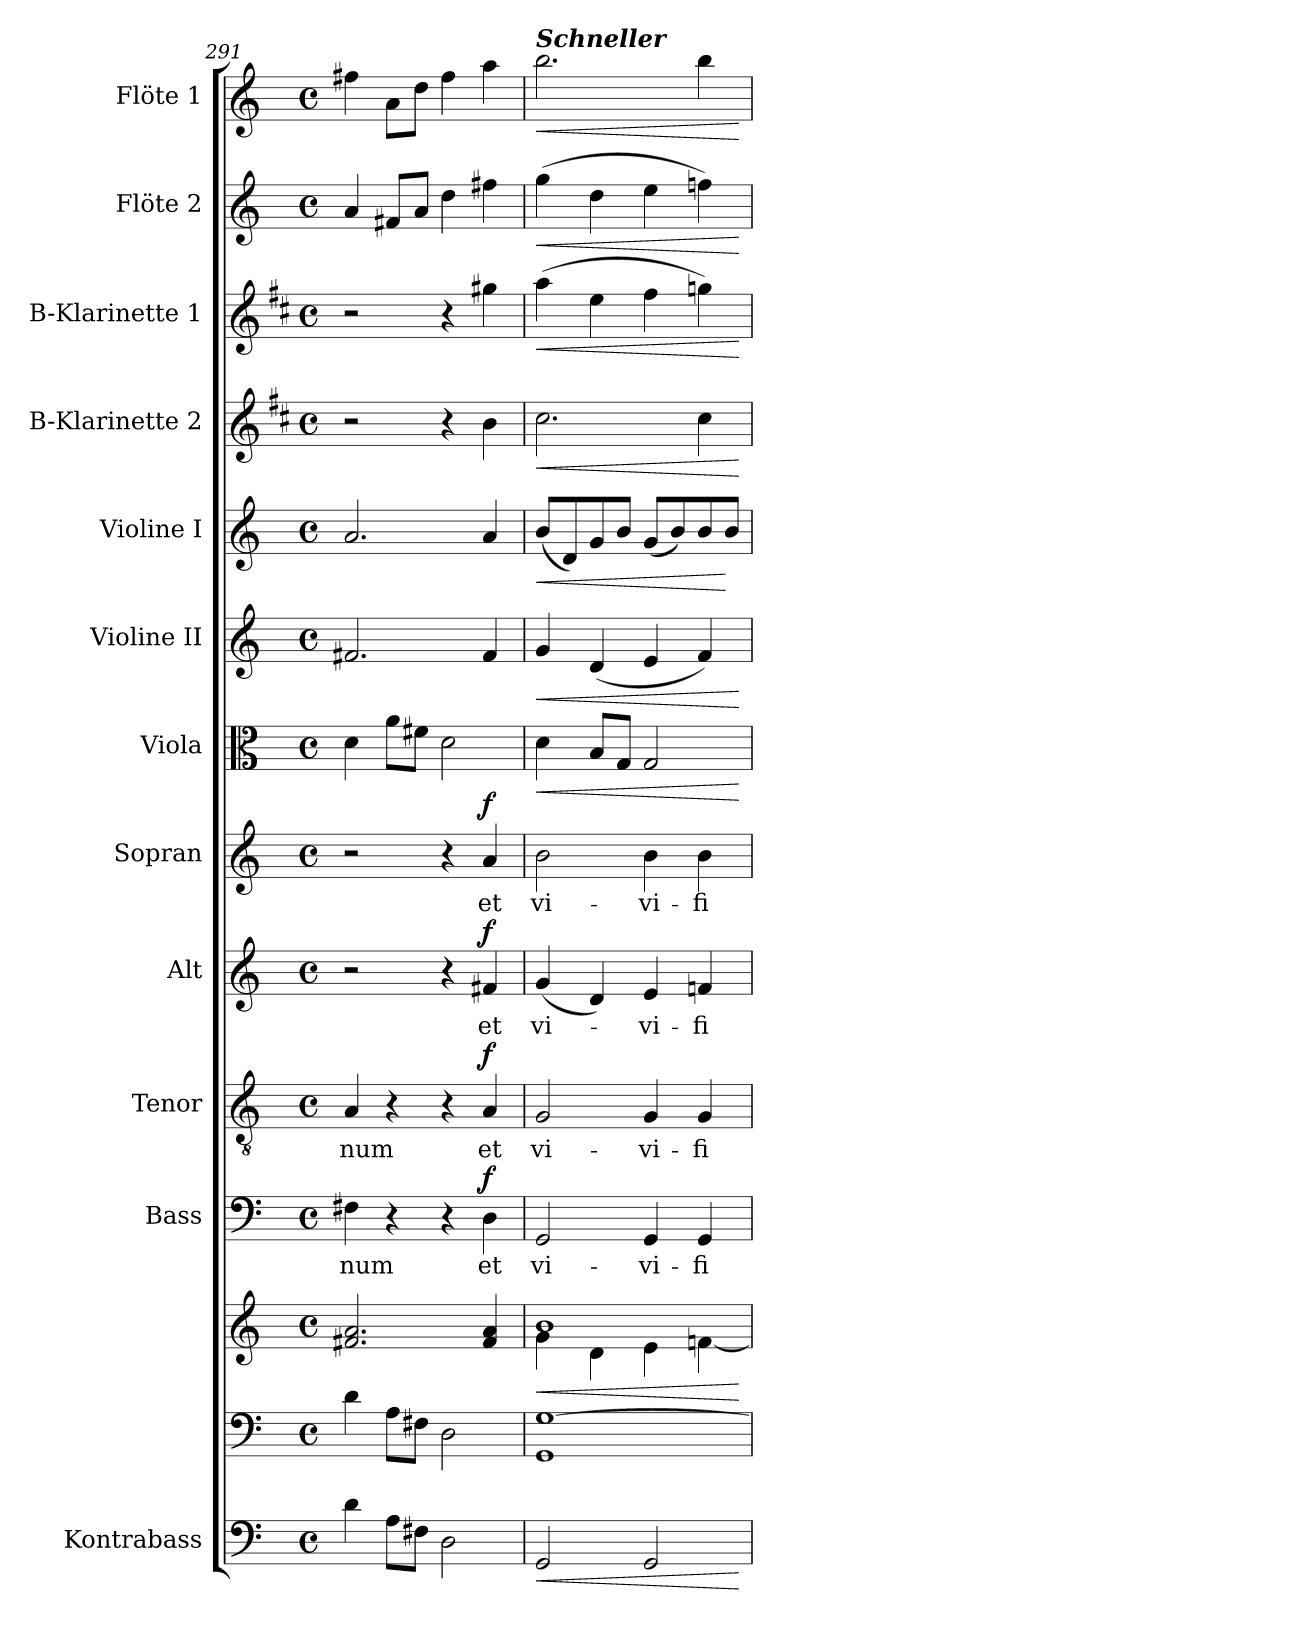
**kern	**dynam	**kern	**kern	**dynam	**kern	**text	**dynam	**kern	**text	**dynam	**kern	**text	**dynam	**kern	**text	**dynam	**kern	**dynam	**kern	**dynam	**kern	**dynam	**kern	**dynam	**kern	**dynam	**kern	**dynam	**kern	**dynam
*part13	*part13	*part12	*part12	*part12	*part11	*part11	*part11	*part10	*part10	*part10	*part9	*part9	*part9	*part8	*part8	*part8	*part7	*part7	*part6	*part6	*part5	*part5	*part4	*part4	*part3	*part3	*part2	*part2	*part1	*part1
*staff14	*staff14	*staff13	*staff12	*staff12/13	*staff11	*staff11	*staff11	*staff10	*staff10	*staff10	*staff9	*staff9	*staff9	*staff8	*staff8	*staff8	*staff7	*staff7	*staff6	*staff6	*staff5	*staff5	*staff4	*staff4	*staff3	*staff3	*staff2	*staff2	*staff1	*staff1
*I"Kontrabass	*	*	*	*	*I"Bass	*	*	*I"Tenor	*	*	*I"Alt	*	*	*I"Sopran	*	*	*I"Viola	*	*I"Violine II	*	*I"Violine I	*	*I"B-Klarinette 2	*	*I"B-Klarinette 1	*	*I"Flöte 2	*	*I"Flöte 1	*
*I'Kb.	*	*	*	*	*I'B.	*	*	*I'T.	*	*	*I'A.	*	*	*I'S.	*	*	*I'Vla.	*	*I'Vl. II	*	*I'Vl. I	*	*I'B Kl. 2	*	*I'B Kl. 1	*	*I'Fl. 2	*	*I'Fl. 1	*
*clefF4	*	*clefF4	*clefG2	*	*clefF4	*	*	*clefGv2	*	*	*clefG2	*	*	*clefG2	*	*	*clefC3	*	*clefG2	*	*clefG2	*	*clefG2	*	*clefG2	*	*clefG2	*	*clefG2	*
*ITrd7c12	*	*	*	*	*	*	*	*	*	*	*	*	*	*	*	*	*	*	*	*	*	*	*ITrd1c2	*	*ITrd1c2	*	*	*	*	*
*k[]	*	*k[]	*k[]	*	*k[]	*	*	*k[]	*	*	*k[]	*	*	*k[]	*	*	*k[]	*	*k[]	*	*k[]	*	*k[]	*	*k[]	*	*k[]	*	*k[]	*
*C:	*	*C:	*C:	*	*C:	*	*	*C:	*	*	*C:	*	*	*C:	*	*	*C:	*	*C:	*	*C:	*	*C:	*	*C:	*	*C:	*	*C:	*
*M4/4	*	*M4/4	*M4/4	*	*M4/4	*	*	*M4/4	*	*	*M4/4	*	*	*M4/4	*	*	*M4/4	*	*M4/4	*	*M4/4	*	*M4/4	*	*M4/4	*	*M4/4	*	*M4/4	*
*met(c)	*	*met(c)	*met(c)	*	*met(c)	*	*	*met(c)	*	*	*met(c)	*	*	*met(c)	*	*	*met(c)	*	*met(c)	*	*met(c)	*	*met(c)	*	*met(c)	*	*met(c)	*	*met(c)	*
=291	=291	=291	=291	=291	=291	=291	=291	=291	=291	=291	=291	=291	=291	=291	=291	=291	=291	=291	=291	=291	=291	=291	=291	=291	=291	=291	=291	=291	=291	=291
!	!	!	!	!	!	!LO:LY:b	!	!	!LO:LY:b	!	!	!	!	!	!	!	!	!	!	!	!	!	!	!	!	!	!	!	!	!
4D\	.	4d\	2.f#X/ 2.a/	.	4F#X\	-num	.	4A/	-num	.	2r	.	.	2r	.	.	4d\	.	2.f#X/	.	2.a/	.	2r	.	2r	.	4a/	.	4ff#X\	.
8AA\L	.	8A\L	.	.	4r	.	.	4r	.	.	.	.	.	.	.	.	8a\L	.	.	.	.	.	.	.	.	.	8f#X/L	.	8a\L	.
8FF#X\J	.	8F#X\J	.	.	.	.	.	.	.	.	.	.	.	.	.	.	8f#X\J	.	.	.	.	.	.	.	.	.	8a/J	.	8dd\J	.
2DD\	.	2D\	.	.	4r	.	.	4r	.	.	4r	.	.	4r	.	.	2d\	.	.	.	.	.	4r	.	4r	.	4dd\	.	4ff#\	.
!	!	!	!	!	!	!LO:LY:b	!LO:DY:a	!	!LO:LY:b	!LO:DY:a	!	!LO:LY:b	!LO:DY:a	!	!LO:LY:b	!LO:DY:a	!	!	!	!	!	!	!	!	!	!	!	!	!	!
.	.	.	4f#/ 4a/	.	4D\	et	f	4A/	et	f	4f#X/	et	f	4a/	et	f	.	.	4f#/	.	4a/	.	4a\	.	4ff#X\	.	4ff#X\	.	4aa\	.
!!LO:PB:g=z
=292	=292	=292	=292	=292	=292	=292	=292	=292	=292	=292	=292	=292	=292	=292	=292	=292	=292	=292	=292	=292	=292	=292	=292	=292	=292	=292	=292	=292	=292	=292
!	!	!	!	!	!	!	!	!	!	!	!	!	!	!	!	!	!	!	!	!	!	!	!	!	!	!	!	!	!LO:TX:a:Bi:t=Schneller	!
!	!LO:HP:b	!	!	!LO:HP:b	!	!LO:LY:b	!	!	!LO:LY:b	!	!	!LO:LY:b	!	!	!LO:LY:b	!	!	!LO:HP:b	!	!LO:HP:b	!	!LO:HP:b	!	!LO:HP:b	!	!LO:HP:b	!	!LO:HP:b	!	!LO:HP:b
*	*	*	*^	*	*	*	*	*	*	*	*	*	*	*	*	*	*	*	*	*	*	*	*	*	*	*	*	*	*	*
2GGG/	<	1GG [>1G	1b	4g\	<	2GG/	vi-	.	2G/	vi-	.	(<4g/	vi-	.	2b\	vi-	.	4d\	<	4g/	<	(<8b/L	<	2.b\	<	(>4gg\	<	(>4gg\	<	2.bb\	<
.	.	.	.	.	.	.	.	.	.	.	.	.	.	.	.	.	.	.	.	.	.	8d/)	.	.	.	.	.	.	.	.	.
.	.	.	.	4d\	.	.	.	.	.	.	.	4d/)	.	.	.	.	.	8B/L	.	(<4d/	.	8g/	.	.	.	4dd\	.	4dd\	.	.	.
.	.	.	.	.	.	.	.	.	.	.	.	.	.	.	.	.	.	8G/J	.	.	.	8b/J	.	.	.	.	.	.	.	.	.
!	!	!	!	!	!	!	!LO:LY:b	!	!	!LO:LY:b	!	!	!LO:LY:b	!	!	!LO:LY:b	!	!	!	!	!	!	!	!	!	!	!	!	!	!	!
2GGG/	.	.	.	4e\	.	4GG/	-vi-	.	4G/	-vi-	.	4e/	-vi-	.	4b\	-vi-	.	2G/	.	4e/	.	(<8g/L	.	.	.	4ee\	.	4ee\	.	.	.
.	.	.	.	.	.	.	.	.	.	.	.	.	.	.	.	.	.	.	.	.	.	8b/)	.	.	.	.	.	.	.	.	.
!	!	!	!	!	!	!	!LO:LY:b	!	!	!LO:LY:b	!	!	!LO:LY:b	!	!	!LO:LY:b	!	!	!	!	!	!	!	!	!	!	!	!	!	!	!
.	.	.	.	[<4fn\	.	4GG/	-fi-	.	4G/	-fi-	.	4fn/	-fi-	.	4b\	-fi-	.	.	.	4f/)	.	8b/	.	4b\	.	4ffn\)	.	4ffn\)	.	4bb\	.
.	.	.	.	.	.	.	.	.	.	.	.	.	.	.	.	.	.	.	.	.	.	8b/J	[	.	.	.	.	.	.	.	.
*	*	*	*v	*v	*	*	*	*	*	*	*	*	*	*	*	*	*	*	*	*	*	*	*	*	*	*	*	*	*	*	*
.	[	.	.	[	.	.	.	.	.	.	.	.	.	.	.	.	.	[	.	[	.	.	.	[	.	[	.	[	.	[
=	=	=	=	=	=	=	=	=	=	=	=	=	=	=	=	=	=	=	=	=	=	=	=	=	=	=	=	=	=	=
*-	*-	*-	*-	*-	*-	*-	*-	*-	*-	*-	*-	*-	*-	*-	*-	*-	*-	*-	*-	*-	*-	*-	*-	*-	*-	*-	*-	*-	*-	*-
